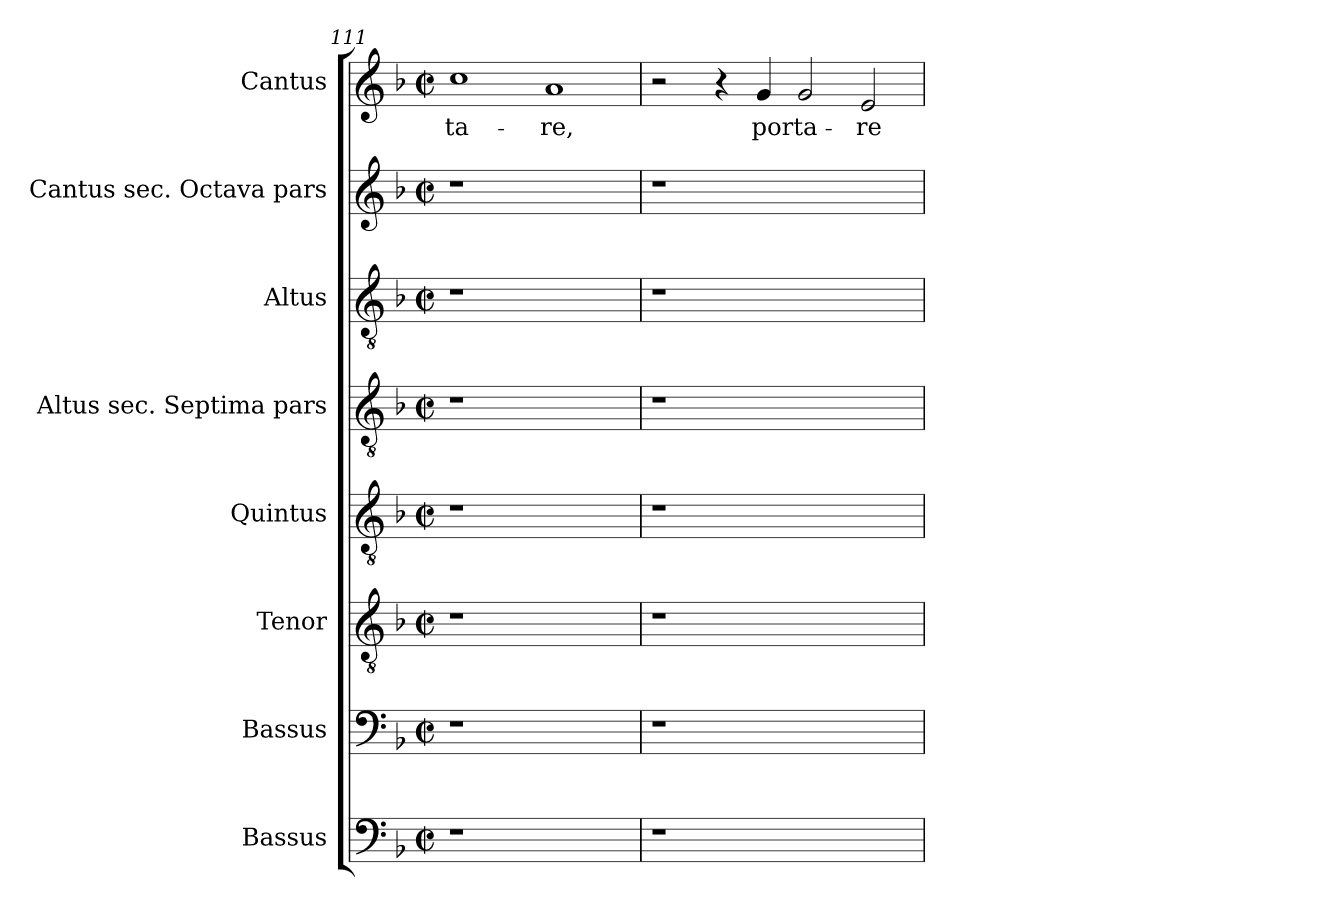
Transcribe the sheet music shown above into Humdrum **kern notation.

**kern	**kern	**kern	**kern	**kern	**kern	**kern	**kern	**text
*part8	*part7	*part6	*part5	*part4	*part3	*part2	*part1	*part1
*staff8	*staff7	*staff6	*staff5	*staff4	*staff3	*staff2	*staff1	*staff1
*I"Bassus	*I"Bassus	*I"Tenor	*I"Quintus	*I"Altus sec. Septima pars	*I"Altus	*I"Cantus sec. Octava pars	*I"Cantus	*
*	*I'Bassus	*I'Tenor	*I'Quintus	*	*I'Altus	*	*I'Cantus	*
*clefF4	*clefF4	*clefGv2	*clefGv2	*clefGv2	*clefGv2	*clefG2	*clefG2	*
*k[b-]	*k[b-]	*k[b-]	*k[b-]	*k[b-]	*k[b-]	*k[b-]	*k[b-]	*
*F:	*F:	*F:	*F:	*F:	*F:	*F:	*F:	*
*M2/2	*M2/2	*M2/2	*M2/2	*M2/2	*M2/2	*M2/2	*M2/2	*
*met(c|)	*met(c|)	*met(c|)	*met(c|)	*met(c|)	*met(c|)	*met(c|)	*met(c|)	*
=111	=111	=111	=111	=111	=111	=111	=111	=111
!	!	!	!	!	!	!	!	!LO:LY:b
1r	1r	1r	1r	1r	1r	1r	1cc	-ta-
!	!	!	!	!	!	!	!	!LO:LY:b
1ryy	1ryy	1ryy	1ryy	1ryy	1ryy	1ryy	1a	-re,
!!LO:LB:g=z
=112	=112	=112	=112	=112	=112	=112	=112	=112
1r	1r	1r	1r	1r	1r	1r	2r	.
.	.	.	.	.	.	.	4r	.
!	!	!	!	!	!	!	!	!LO:LY:b
.	.	.	.	.	.	.	4g/	porta-
1ryy	1ryy	1ryy	1ryy	1ryy	1ryy	1ryy	2g/	.
!	!	!	!	!	!	!	!	!LO:LY:b
.	.	.	.	.	.	.	2e/	-re
=	=	=	=	=	=	=	=	=
*-	*-	*-	*-	*-	*-	*-	*-	*-
